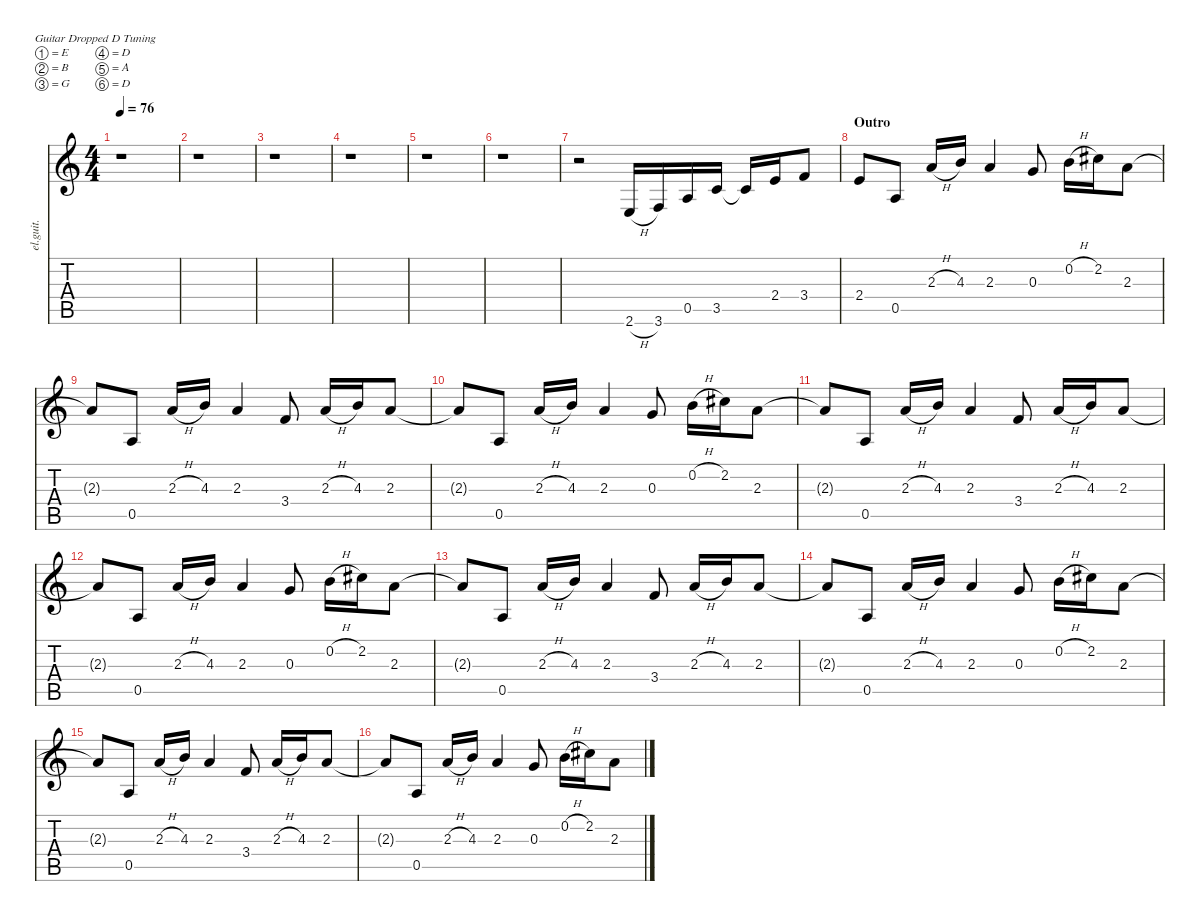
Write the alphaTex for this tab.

\defaultSystemsLayout 4
\hideDynamics
\bracketExtendMode nobrackets
\otherSystemsTrackNameOrientation horizontal
\track ("Fill Guitar #1" "el.guit.") {instrument electricguitarclean}
\staff {score tabs}
\tuning (E4 B3 G3 D3 A2 D2)
\ts (4 4)
\tempo 76
\clef g2
\ks c
r.1{dy f beam Down} |
r.1{beam Down} |
r.1{beam Down} |
r.1{beam Down} |
r.1{beam Down} |
r.1{beam Down} |
r.2{beam Down} 2.6{h}.16{beam Up} 3.6.16{beam Up} 0.5.16{beam Up} 3.5.16{beam Up} 3.5{t}.16{beam Up} 2.4.16{beam Up} 3.4.8{beam Up} |
\section ("" "Outro")
2.4.8{beam Up} 0.5.8{beam Up} 2.3{h}.16{beam Up} 4.3.16{beam Up} 2.3.4{beam Up} 0.3.8{beam Up} 0.2{h}.16{beam Down} 2.2{acc #}.16{beam Down} 2.3.8{beam Down} |
2.3{t}.8{beam Up} 0.5.8{beam Up} 2.3{h}.16{beam Up} 4.3.16{beam Up} 2.3.4{beam Up} 3.4.8{beam Up} 2.3{h}.16{beam Up} 4.3.16{beam Up} 2.3.8{beam Up} |
2.3{t}.8{beam Up} 0.5.8{beam Up} 2.3{h}.16{beam Up} 4.3.16{beam Up} 2.3.4{beam Up} 0.3.8{beam Up} 0.2{h}.16{beam Down} 2.2{acc #}.16{beam Down} 2.3.8{beam Down} |
2.3{t}.8{beam Up} 0.5.8{beam Up} 2.3{h}.16{beam Up} 4.3.16{beam Up} 2.3.4{beam Up} 3.4.8{beam Up} 2.3{h}.16{beam Up} 4.3.16{beam Up} 2.3.8{beam Up} |
2.3{t}.8{beam Up} 0.5.8{beam Up} 2.3{h}.16{beam Up} 4.3.16{beam Up} 2.3.4{beam Up} 0.3.8{beam Up} 0.2{h}.16{beam Down} 2.2{acc #}.16{beam Down} 2.3.8{beam Down} |
2.3{t}.8{beam Up} 0.5.8{beam Up} 2.3{h}.16{beam Up} 4.3.16{beam Up} 2.3.4{beam Up} 3.4.8{beam Up} 2.3{h}.16{beam Up} 4.3.16{beam Up} 2.3.8{beam Up} |
2.3{t}.8{beam Up} 0.5.8{beam Up} 2.3{h}.16{beam Up} 4.3.16{beam Up} 2.3.4{beam Up} 0.3.8{beam Up} 0.2{h}.16{beam Down} 2.2{acc #}.16{beam Down} 2.3.8{beam Down} |
2.3{t}.8{beam Up} 0.5.8{beam Up} 2.3{h}.16{beam Up} 4.3.16{beam Up} 2.3.4{beam Up} 3.4.8{beam Up} 2.3{h}.16{beam Up} 4.3.16{beam Up} 2.3.8{beam Up} |
2.3{t}.8{beam Up} 0.5.8{beam Up} 2.3{h}.16{beam Up} 4.3.16{beam Up} 2.3.4{beam Up} 0.3.8{beam Up} 0.2{h}.16{beam Down} 2.2{acc #}.16{beam Down} 2.3.8{beam Down}
